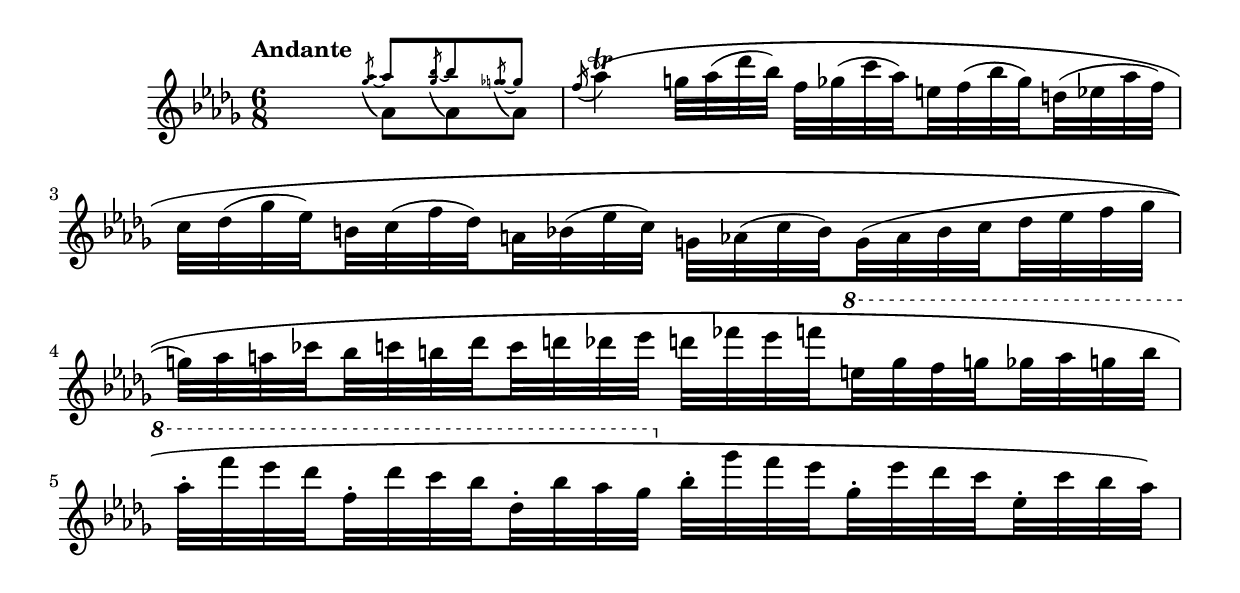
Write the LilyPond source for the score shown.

 \version "2.14.2"

   \relative c'' {
	\clef treble
	\key des \major
	\time 6/8

	\set subdivideBeams = ##t
	%\override Staff.OttavaBracket #'avoid-slur = #'inside
	%\override Staff.OttavaBracket #'padding = #'-5
	%\override Staff.OttavaBracket #'direction = #UP
	%\override OttavaBracket #'outside-staff-priority = ##f

	\once \override Score.MetronomeMark #'extra-offset = #'( 0 . 2)
	\tempo "Andante"

% mes 0
   \voiceOne << { 
		\set fontSize = #-3 
		\override Voice.Slur #'stencil = ##f 
	s4. 
	 	\once\override PhrasingSlur  #'control-points = #'((0 . 1.5) (0.5 . -0.2) (1 . -0.5) (1.4 . -0.8))
	\slurDown \acciaccatura { <ges' aes>8_\( _~}  aes8\) 
		\once\override PhrasingSlur  #'control-points = #'((0 . 1.5) (0.5 . -0.2) (1 . -0.5) (1.4 . -0.8))
	\acciaccatura { <ges bes>8_\( _~ } bes8\) 
		\once\override PhrasingSlur  #'control-points = #'((0 . 1.5) (0.5 . -0.2) (1 . -0.5) (1.4 . -0.8))
	\acciaccatura { <ges! g!>8_\( _~ } g8\) \normalsize }
   \context Voice="1" { \voiceTwo
	s4. aes,8 aes aes
   \oneVoice
             } >>

% mes 1
	\override Voice.Slur #'stencil = ##t
	\acciaccatura {f'16} \stemNeutral \slurNeutral
	%\override Staff.PhrasingSlur #'padding = #6
	aes4^\trill\( g!32 aes( des bes) f ges( c aes) e! f( bes ges) d!( es! aes f) |
	c32 des( ges es) b! c( f des) a! bes!( es c) g! aes( c bes) g(aes bes c des es f ges |
	g!32) aes a! ces bes c! b des c d! des es d! fes es f \ottava #1 \set Staff.ottavation = #"8" e! ges f g ges aes g bes |
	aes32^.  f' es des f,^. des' c bes des,^. bes' aes ges \ottava #0 bes,^. ges' f es ges,^. es' des c es,^. c' bes aes\) |

	}

